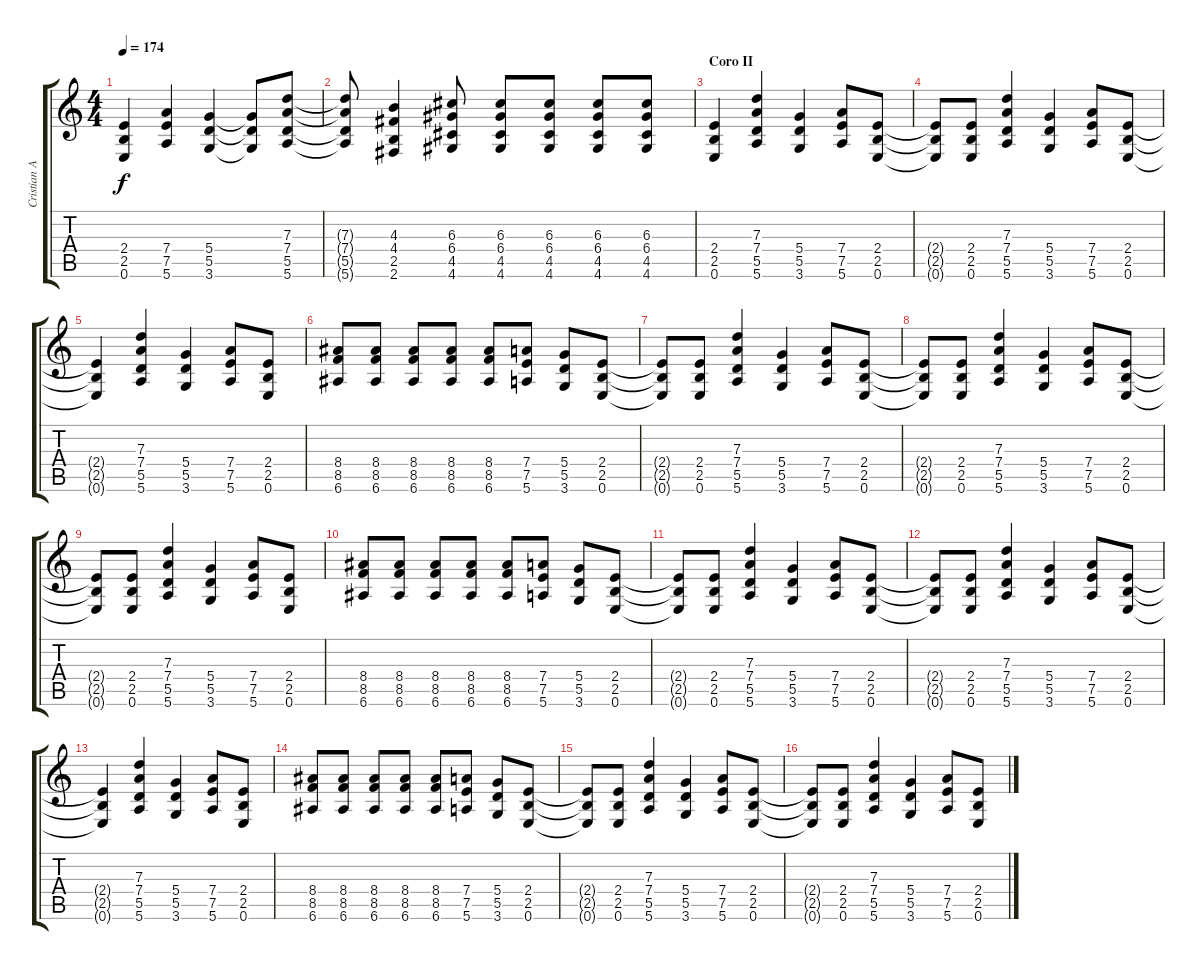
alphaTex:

\track ("Cristian Aldana (Guitarra 2)" "Cristian A") {instrument distortionguitar}
\staff {score tabs}
\tuning (E4 B3 G3 D3 A2 E2) {hide}
\ts (4 4)
\tempo 174
\clef g2
\ks c
(2.4 2.5 0.6).4{dy f instrument distortionguitar} (7.4 7.5 5.6).4 (5.4 5.5 3.6).4 (5.4{t} 5.5{t} 3.6{t}).8 (7.3 7.4 5.5 5.6).8 |
(7.3{t} 7.4{t} 5.5{t} 5.6{t}).8 (4.3 4.4 2.5 2.6).4 (6.3 6.4 4.5 4.6).8 (6.3 6.4 4.5 4.6).8 (6.3 6.4 4.5 4.6).8 (6.3 6.4 4.5 4.6).8 (6.3 6.4 4.5 4.6).8 |
\section ("" "Coro II")
(2.4 2.5 0.6).4 (7.3 7.4 5.5 5.6).4 (5.4 5.5 3.6).4 (7.4 7.5 5.6).8 (2.4 2.5 0.6).8 |
(2.4{t} 2.5{t} 0.6{t}).8 (2.4 2.5 0.6).8 (7.3 7.4 5.5 5.6).4 (5.4 5.5 3.6).4 (7.4 7.5 5.6).8 (2.4 2.5 0.6).8 |
(2.4{t} 2.5{t} 0.6{t}).4 (7.3 7.4 5.5 5.6).4 (5.4 5.5 3.6).4 (7.4 7.5 5.6).8 (2.4 2.5 0.6).8 |
(8.4 8.5 6.6).8 (8.4 8.5 6.6).8 (8.4 8.5 6.6).8 (8.4 8.5 6.6).8 (8.4 8.5 6.6).8 (7.4 7.5 5.6).8 (5.4 5.5 3.6).8 (2.4 2.5 0.6).8 |
(2.4{t} 2.5{t} 0.6{t}).8 (2.4 2.5 0.6).8 (7.3 7.4 5.5 5.6).4 (5.4 5.5 3.6).4 (7.4 7.5 5.6).8 (2.4 2.5 0.6).8 |
(2.4{t} 2.5{t} 0.6{t}).8 (2.4 2.5 0.6).8 (7.3 7.4 5.5 5.6).4 (5.4 5.5 3.6).4 (7.4 7.5 5.6).8 (2.4 2.5 0.6).8 |
(2.4{t} 2.5{t} 0.6{t}).8 (2.4 2.5 0.6).8 (7.3 7.4 5.5 5.6).4 (5.4 5.5 3.6).4 (7.4 7.5 5.6).8 (2.4 2.5 0.6).8 |
(8.4 8.5 6.6).8 (8.4 8.5 6.6).8 (8.4 8.5 6.6).8 (8.4 8.5 6.6).8 (8.4 8.5 6.6).8 (7.4 7.5 5.6).8 (5.4 5.5 3.6).8 (2.4 2.5 0.6).8 |
(2.4{t} 2.5{t} 0.6{t}).8 (2.4 2.5 0.6).8 (7.3 7.4 5.5 5.6).4 (5.4 5.5 3.6).4 (7.4 7.5 5.6).8 (2.4 2.5 0.6).8 |
(2.4{t} 2.5{t} 0.6{t}).8 (2.4 2.5 0.6).8 (7.3 7.4 5.5 5.6).4 (5.4 5.5 3.6).4 (7.4 7.5 5.6).8 (2.4 2.5 0.6).8 |
(2.4{t} 2.5{t} 0.6{t}).4 (7.3 7.4 5.5 5.6).4 (5.4 5.5 3.6).4 (7.4 7.5 5.6).8 (2.4 2.5 0.6).8 |
(8.4 8.5 6.6).8 (8.4 8.5 6.6).8 (8.4 8.5 6.6).8 (8.4 8.5 6.6).8 (8.4 8.5 6.6).8 (7.4 7.5 5.6).8 (5.4 5.5 3.6).8 (2.4 2.5 0.6).8 |
(2.4{t} 2.5{t} 0.6{t}).8 (2.4 2.5 0.6).8 (7.3 7.4 5.5 5.6).4 (5.4 5.5 3.6).4 (7.4 7.5 5.6).8 (2.4 2.5 0.6).8 |
(2.4{t} 2.5{t} 0.6{t}).8 (2.4 2.5 0.6).8 (7.3 7.4 5.5 5.6).4 (5.4 5.5 3.6).4 (7.4 7.5 5.6).8 (2.4 2.5 0.6).8
